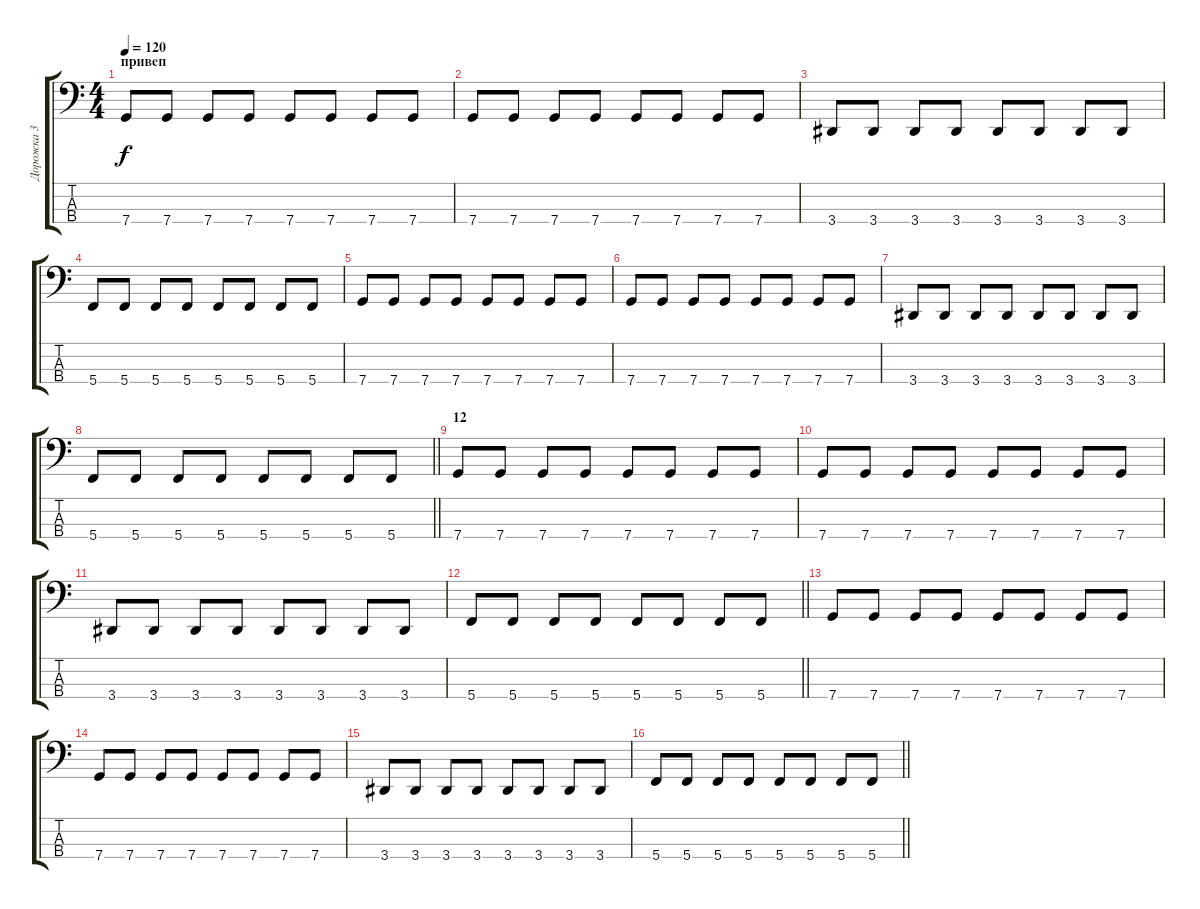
\track ("Дорожка 3" "Дорожка 3") {instrument electricbassfinger}
\staff {score tabs}
\tuning (F2 C2 G1 C1) {hide}
\ts (4 4)
\section ("" "привеп")
\tempo 120
\clef f4
\ks c
7.4.8{dy f} 7.4.8 7.4.8 7.4.8 7.4.8 7.4.8 7.4.8 7.4.8 |
7.4.8 7.4.8 7.4.8 7.4.8 7.4.8 7.4.8 7.4.8 7.4.8 |
3.4.8 3.4.8 3.4.8 3.4.8 3.4.8 3.4.8 3.4.8 3.4.8 |
5.4.8 5.4.8 5.4.8 5.4.8 5.4.8 5.4.8 5.4.8 5.4.8 |
7.4.8 7.4.8 7.4.8 7.4.8 7.4.8 7.4.8 7.4.8 7.4.8 |
7.4.8 7.4.8 7.4.8 7.4.8 7.4.8 7.4.8 7.4.8 7.4.8 |
3.4.8 3.4.8 3.4.8 3.4.8 3.4.8 3.4.8 3.4.8 3.4.8 |
\barLineRight lightlight
5.4.8 5.4.8 5.4.8 5.4.8 5.4.8 5.4.8 5.4.8 5.4.8 |
\section ("" "12")
7.4.8 7.4.8 7.4.8 7.4.8 7.4.8 7.4.8 7.4.8 7.4.8 |
7.4.8 7.4.8 7.4.8 7.4.8 7.4.8 7.4.8 7.4.8 7.4.8 |
3.4.8 3.4.8 3.4.8 3.4.8 3.4.8 3.4.8 3.4.8 3.4.8 |
\barLineRight lightlight
5.4.8 5.4.8 5.4.8 5.4.8 5.4.8 5.4.8 5.4.8 5.4.8 |
7.4.8 7.4.8 7.4.8 7.4.8 7.4.8 7.4.8 7.4.8 7.4.8 |
7.4.8 7.4.8 7.4.8 7.4.8 7.4.8 7.4.8 7.4.8 7.4.8 |
3.4.8 3.4.8 3.4.8 3.4.8 3.4.8 3.4.8 3.4.8 3.4.8 |
\barLineRight lightlight
5.4.8 5.4.8 5.4.8 5.4.8 5.4.8 5.4.8 5.4.8 5.4.8
